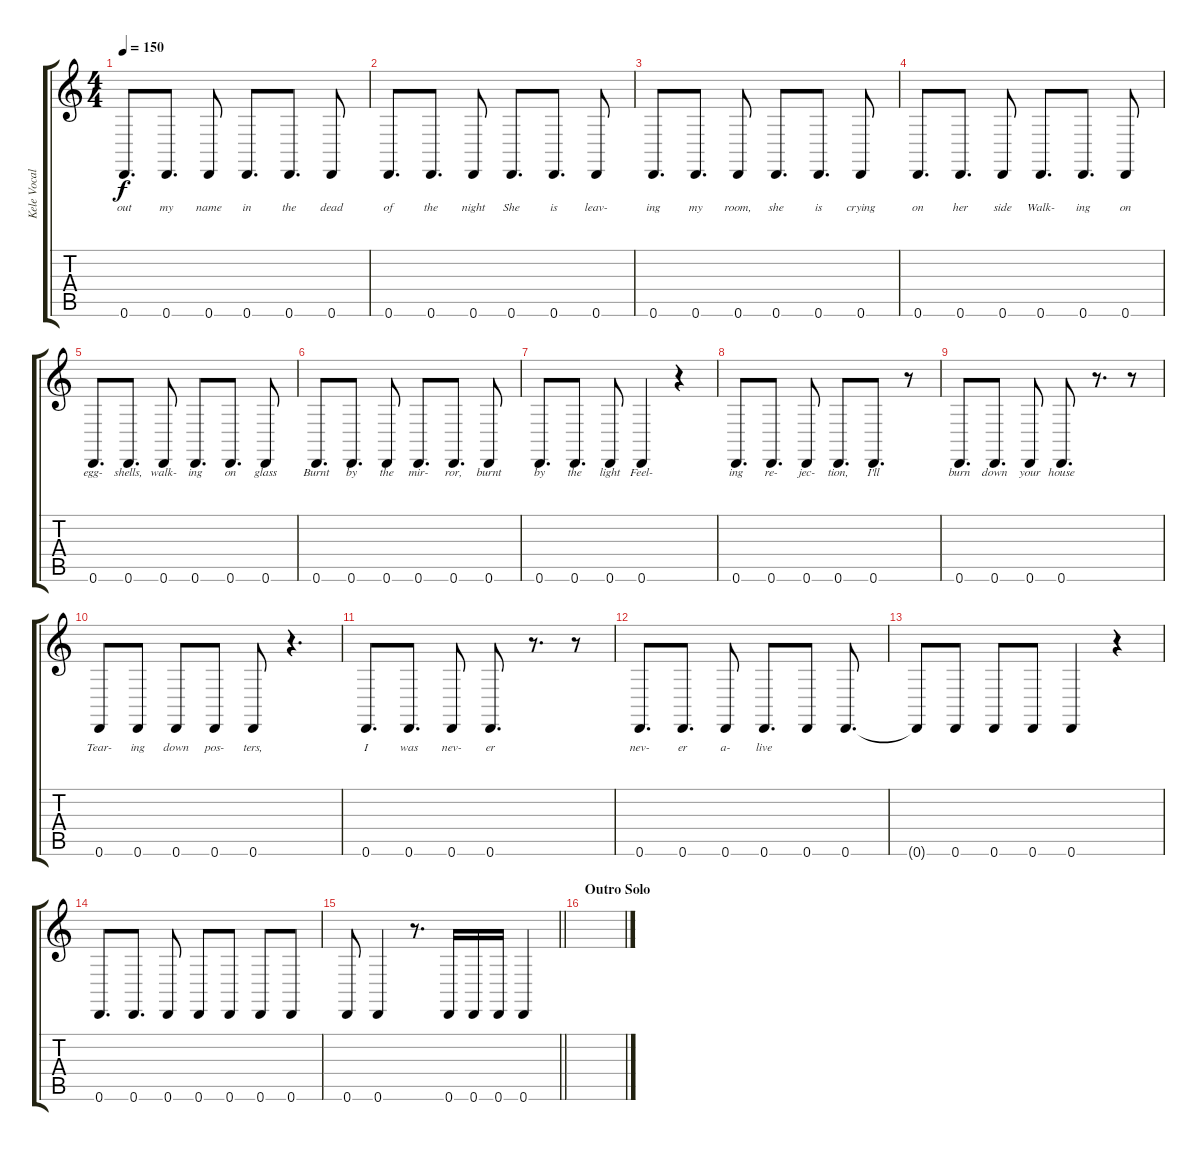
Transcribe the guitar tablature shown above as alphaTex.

\track ("Kele Vocals {+Background Effects I}" "Kele Vocal") {instrument tenorsax}
\staff {score tabs}
\tuning (E4 B3 G3 D3 A2 D2) {hide}
\ts (4 4)
\tempo 150
\clef g2
\ks c
0.6.8{d lyrics (0 "out") lyrics (1 "") lyrics (2 "") lyrics (3 "") lyrics (4 "") dy f} 0.6.8{d lyrics (0 "my") lyrics (1 "") lyrics (2 "") lyrics (3 "") lyrics (4 "")} 0.6.8{lyrics (0 "name") lyrics (1 "") lyrics (2 "") lyrics (3 "") lyrics (4 "")} 0.6.8{d lyrics (0 "in") lyrics (1 "") lyrics (2 "") lyrics (3 "") lyrics (4 "")} 0.6.8{d lyrics (0 "the") lyrics (1 "") lyrics (2 "") lyrics (3 "") lyrics (4 "")} 0.6.8{lyrics (0 "dead") lyrics (1 "") lyrics (2 "") lyrics (3 "") lyrics (4 "")} |
0.6.8{d lyrics (0 "of") lyrics (1 "") lyrics (2 "") lyrics (3 "") lyrics (4 "")} 0.6.8{d lyrics (0 "the") lyrics (1 "") lyrics (2 "") lyrics (3 "") lyrics (4 "")} 0.6.8{lyrics (0 "night") lyrics (1 "") lyrics (2 "") lyrics (3 "") lyrics (4 "")} 0.6.8{d lyrics (0 "She") lyrics (1 "") lyrics (2 "") lyrics (3 "") lyrics (4 "")} 0.6.8{d lyrics (0 "is") lyrics (1 "") lyrics (2 "") lyrics (3 "") lyrics (4 "")} 0.6.8{lyrics (0 "leav-") lyrics (1 "") lyrics (2 "") lyrics (3 "") lyrics (4 "")} |
0.6.8{d lyrics (0 "ing") lyrics (1 "") lyrics (2 "") lyrics (3 "") lyrics (4 "")} 0.6.8{d lyrics (0 "my") lyrics (1 "") lyrics (2 "") lyrics (3 "") lyrics (4 "")} 0.6.8{lyrics (0 "room,") lyrics (1 "") lyrics (2 "") lyrics (3 "") lyrics (4 "")} 0.6.8{d lyrics (0 "she") lyrics (1 "") lyrics (2 "") lyrics (3 "") lyrics (4 "")} 0.6.8{d lyrics (0 "is") lyrics (1 "") lyrics (2 "") lyrics (3 "") lyrics (4 "")} 0.6.8{lyrics (0 "crying") lyrics (1 "") lyrics (2 "") lyrics (3 "") lyrics (4 "")} |
0.6.8{d lyrics (0 "on") lyrics (1 "") lyrics (2 "") lyrics (3 "") lyrics (4 "")} 0.6.8{d lyrics (0 "her") lyrics (1 "") lyrics (2 "") lyrics (3 "") lyrics (4 "")} 0.6.8{lyrics (0 "side") lyrics (1 "") lyrics (2 "") lyrics (3 "") lyrics (4 "")} 0.6.8{d lyrics (0 "Walk-") lyrics (1 "") lyrics (2 "") lyrics (3 "") lyrics (4 "")} 0.6.8{d lyrics (0 "ing") lyrics (1 "") lyrics (2 "") lyrics (3 "") lyrics (4 "")} 0.6.8{lyrics (0 "on") lyrics (1 "") lyrics (2 "") lyrics (3 "") lyrics (4 "")} |
0.6.8{d lyrics (0 "egg-") lyrics (1 "") lyrics (2 "") lyrics (3 "") lyrics (4 "")} 0.6.8{d lyrics (0 "shells,") lyrics (1 "") lyrics (2 "") lyrics (3 "") lyrics (4 "")} 0.6.8{lyrics (0 "walk-") lyrics (1 "") lyrics (2 "") lyrics (3 "") lyrics (4 "")} 0.6.8{d lyrics (0 "ing") lyrics (1 "") lyrics (2 "") lyrics (3 "") lyrics (4 "")} 0.6.8{d lyrics (0 "on") lyrics (1 "") lyrics (2 "") lyrics (3 "") lyrics (4 "")} 0.6.8{lyrics (0 "glass") lyrics (1 "") lyrics (2 "") lyrics (3 "") lyrics (4 "")} |
0.6.8{d lyrics (0 "Burnt") lyrics (1 "") lyrics (2 "") lyrics (3 "") lyrics (4 "")} 0.6.8{d lyrics (0 "by") lyrics (1 "") lyrics (2 "") lyrics (3 "") lyrics (4 "")} 0.6.8{lyrics (0 "the") lyrics (1 "") lyrics (2 "") lyrics (3 "") lyrics (4 "")} 0.6.8{d lyrics (0 "mir-") lyrics (1 "") lyrics (2 "") lyrics (3 "") lyrics (4 "")} 0.6.8{d lyrics (0 "ror,") lyrics (1 "") lyrics (2 "") lyrics (3 "") lyrics (4 "")} 0.6.8{lyrics (0 "burnt") lyrics (1 "") lyrics (2 "") lyrics (3 "") lyrics (4 "")} |
0.6.8{d lyrics (0 "by") lyrics (1 "") lyrics (2 "") lyrics (3 "") lyrics (4 "")} 0.6.8{d lyrics (0 "the") lyrics (1 "") lyrics (2 "") lyrics (3 "") lyrics (4 "")} 0.6.8{lyrics (0 "light") lyrics (1 "") lyrics (2 "") lyrics (3 "") lyrics (4 "")} 0.6.4{lyrics (0 "Feel-") lyrics (1 "") lyrics (2 "") lyrics (3 "") lyrics (4 "")} r.4 |
0.6.8{d lyrics (0 "ing") lyrics (1 "") lyrics (2 "") lyrics (3 "") lyrics (4 "")} 0.6.8{d lyrics (0 "re-") lyrics (1 "") lyrics (2 "") lyrics (3 "") lyrics (4 "")} 0.6.8{lyrics (0 "jec-") lyrics (1 "") lyrics (2 "") lyrics (3 "") lyrics (4 "")} 0.6.8{d lyrics (0 "tion,") lyrics (1 "") lyrics (2 "") lyrics (3 "") lyrics (4 "")} 0.6.8{d lyrics (0 "I'll") lyrics (1 "") lyrics (2 "") lyrics (3 "") lyrics (4 "")} r.8 |
0.6.8{d lyrics (0 "burn") lyrics (1 "") lyrics (2 "") lyrics (3 "") lyrics (4 "")} 0.6.8{d lyrics (0 "down") lyrics (1 "") lyrics (2 "") lyrics (3 "") lyrics (4 "")} 0.6.8{lyrics (0 "your") lyrics (1 "") lyrics (2 "") lyrics (3 "") lyrics (4 "")} 0.6.8{d lyrics (0 "house") lyrics (1 "") lyrics (2 "") lyrics (3 "") lyrics (4 "")} r.8{d} r.8 |
0.6.8{lyrics (0 "Tear-") lyrics (1 "") lyrics (2 "") lyrics (3 "") lyrics (4 "")} 0.6.8{lyrics (0 "ing") lyrics (1 "") lyrics (2 "") lyrics (3 "") lyrics (4 "")} 0.6.8{lyrics (0 "down") lyrics (1 "") lyrics (2 "") lyrics (3 "") lyrics (4 "")} 0.6.8{lyrics (0 "pos-") lyrics (1 "") lyrics (2 "") lyrics (3 "") lyrics (4 "")} 0.6.8{lyrics (0 "ters,") lyrics (1 "") lyrics (2 "") lyrics (3 "") lyrics (4 "")} r.4{d} |
0.6.8{d lyrics (0 "I") lyrics (1 "") lyrics (2 "") lyrics (3 "") lyrics (4 "")} 0.6.8{d lyrics (0 "was") lyrics (1 "") lyrics (2 "") lyrics (3 "") lyrics (4 "")} 0.6.8{lyrics (0 "nev-") lyrics (1 "") lyrics (2 "") lyrics (3 "") lyrics (4 "")} 0.6.8{d lyrics (0 "er") lyrics (1 "") lyrics (2 "") lyrics (3 "") lyrics (4 "")} r.8{d} r.8 |
0.6.8{d lyrics (0 "nev-") lyrics (1 "") lyrics (2 "") lyrics (3 "") lyrics (4 "")} 0.6.8{d lyrics (0 "er") lyrics (1 "") lyrics (2 "") lyrics (3 "") lyrics (4 "")} 0.6.8{lyrics (0 "a-") lyrics (1 "") lyrics (2 "") lyrics (3 "") lyrics (4 "")} 0.6.8{d lyrics (0 "live") lyrics (1 "") lyrics (2 "") lyrics (3 "") lyrics (4 "")} 0.6.8 0.6.8{d} |
0.6{t}.8 0.6.8 0.6.8 0.6.8 0.6.4 r.4 |
0.6.8{d} 0.6.8{d} 0.6.8 0.6.8 0.6.8 0.6.8 0.6.8 |
\barLineRight lightlight
0.6.8 0.6.4 r.8{d} 0.6.16 0.6.16 0.6.16 0.6.4 |
\section ("" "Outro Solo")
